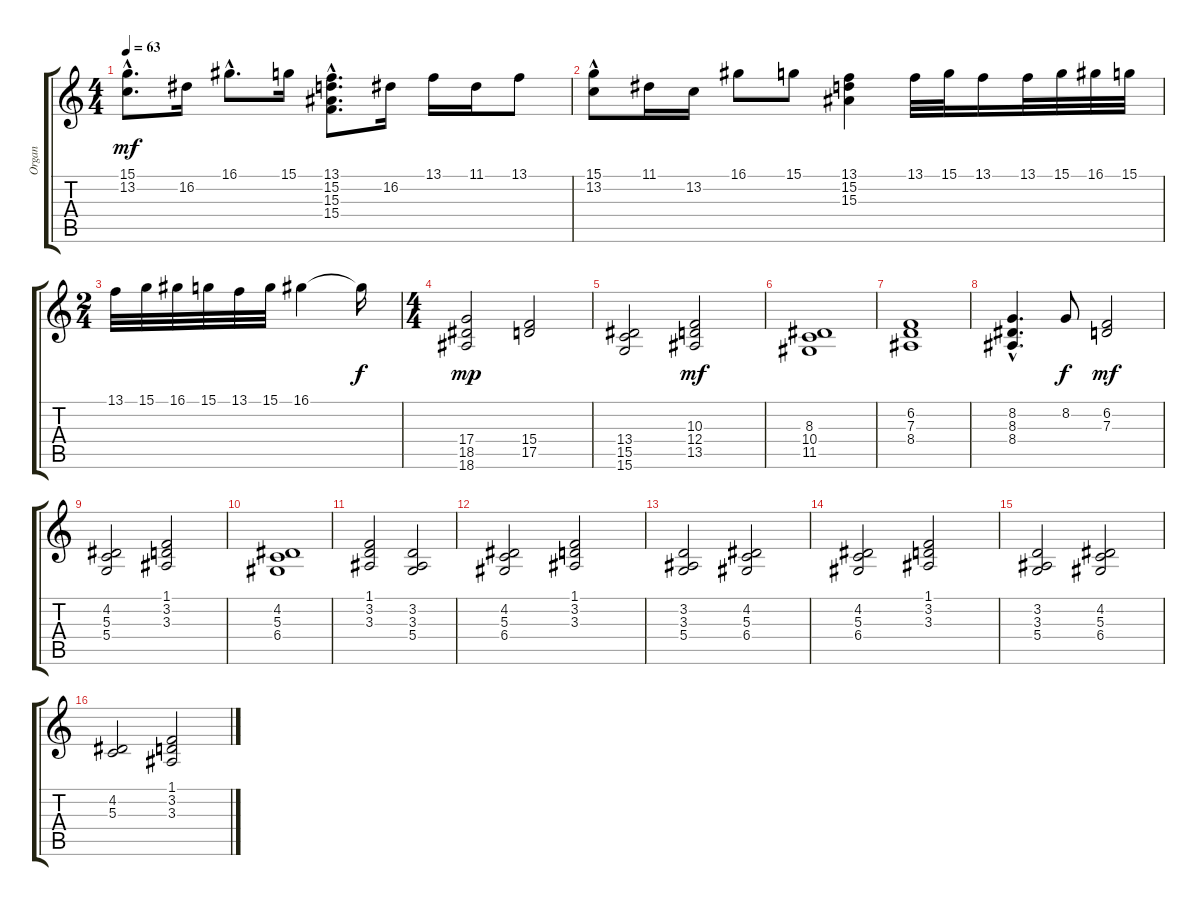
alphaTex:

\track ("Organ" "Organ") {instrument drawbarorgan}
\staff {score tabs}
\tuning (E4 B3 G3 D3 A2 E2) {hide}
\ts (4 4)
\tempo 63
\clef g2
\ks c
(15.1{hac} 13.2).8{d dy mf} 16.2.16 16.1{hac}.8{d} 15.1.16 (13.1{hac} 15.2 15.3 15.4).8{d} 16.2.16 13.1.16 11.1.16 13.1.8 |
(15.1 13.2{hac}).8 11.1.16 13.2.16 16.1.8 15.1.8 (13.1 15.2 15.3).4 13.1.32 15.1.32 13.1.16 13.1.32 15.1.32 16.1.32 15.1.32 |
\ts (2 4)
13.1.32 15.1.32 16.1.32 15.1.32 13.1.32 15.1.32 16.1.4 16.1{t}.16{dy f} |
\ts (4 4)
(17.4 18.5 18.6).2{dy mp} (15.4 17.5).2 |
(13.4 15.5 15.6).2 (10.3 12.4 13.5).2{dy mf} |
(8.3 10.4 11.5).1 |
(6.2 7.3 8.4).1 |
(8.2{hac} 8.3 8.4).4{d} 8.2.8{dy f} (6.2 7.3).2{dy mf} |
(4.2 5.3 5.4).2 (1.1 3.2 3.3).2 |
(4.2 5.3 6.4).1 |
(1.1 3.2 3.3).2 (3.2 3.3 5.4).2 |
(4.2 5.3 6.4).2 (1.1 3.2 3.3).2 |
(3.2 3.3 5.4).2 (4.2 5.3 6.4).2 |
(4.2 5.3 6.4).2 (1.1 3.2 3.3).2 |
(3.2 3.3 5.4).2 (4.2 5.3 6.4).2 |
(4.2 5.3).2 (1.1 3.2 3.3).2
